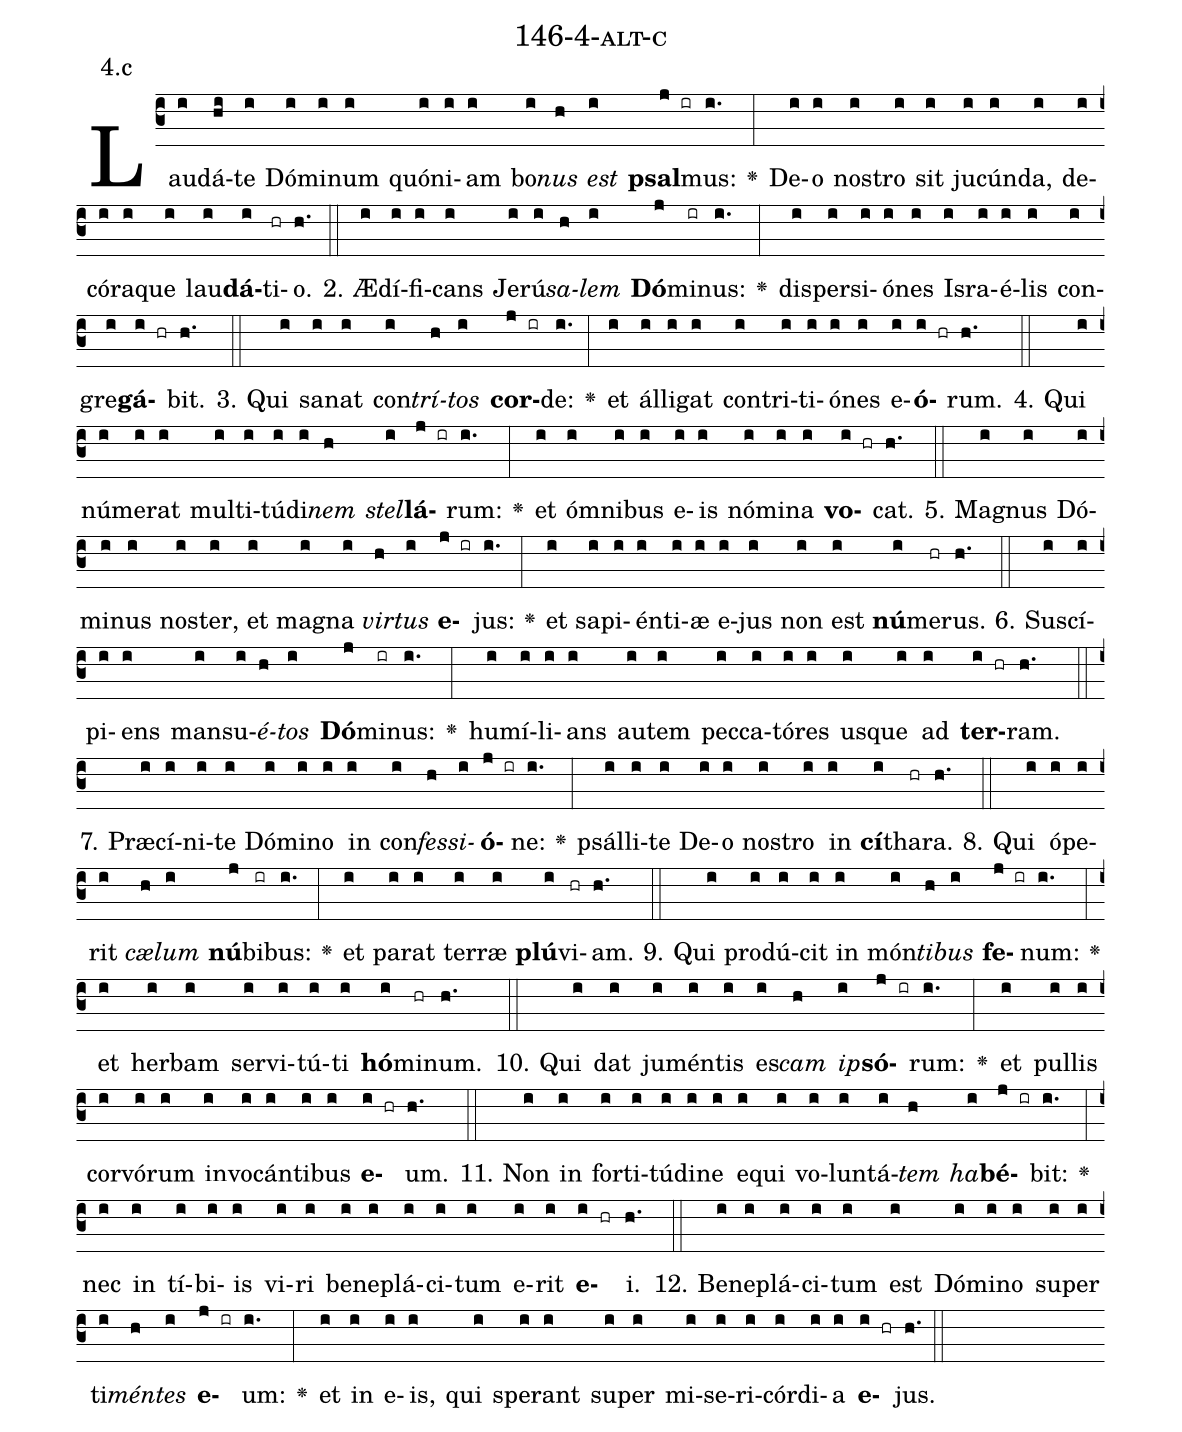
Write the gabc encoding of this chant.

name: 146-4-alt-c;
annotation: 4.c;
%%
(c3)Lau(i)dá(hi)te(i) Dó(i)mi(i)num(i) quón(i)i(i)am(i) bo(i)<i>nus</i>(h) <i>est</i>(i) <b>psal</b>(j ir)mus:(i.) <v>\greheightstar</v>(:) De(i)o(i) nos(i)tro(i) sit(i) ju(i)cún(i)da,(i) de(i)có(i)ra(i)que(i) lau(i)<b>dá</b>(i)ti(hr)o.(h.) (::)
2. Æ(i)dí(i)fi(i)cans(i) Je(i)rú(i)<i>sa</i>(h)<i>lem</i>(i) <b>Dó</b>(j)mi(ir)nus:(i.) <v>\greheightstar</v>(:) di(i)sper(i)si(i)ó(i)nes(i) Is(i)ra(i)é(i)lis(i) con(i)gre(i)<b>gá</b>(i hr)bit.(h.) (::)
3. Qui(i) sa(i)nat(i) con(i)<i>trí</i>(h)<i>tos</i>(i) <b>cor</b>(j ir)de:(i.) <v>\greheightstar</v>(:) et(i) ál(i)li(i)gat(i) con(i)tri(i)ti(i)ó(i)nes(i) e(i)<b>ó</b>(i hr)rum.(h.) (::)
4. Qui(i) nú(i)me(i)rat(i) mul(i)ti(i)tú(i)di(i)<i>nem</i>(h) <i>stel</i>(i)<b>lá</b>(j ir)rum:(i.) <v>\greheightstar</v>(:) et(i) óm(i)ni(i)bus(i) e(i)is(i) nó(i)mi(i)na(i) <b>vo</b>(i hr)cat.(h.) (::)
5. Ma(i)gnus(i) Dó(i)mi(i)nus(i) nos(i)ter,(i) et(i) ma(i)gna(i) <i>vir</i>(h)<i>tus</i>(i) <b>e</b>(j ir)jus:(i.) <v>\greheightstar</v>(:) et(i) sa(i)pi(i)én(i)ti(i)æ(i) e(i)jus(i) non(i) est(i) <b>nú</b>(i)me(hr)rus.(h.) (::)
6. Su(i)scí(i)pi(i)ens(i) man(i)su(i)<i>é</i>(h)<i>tos</i>(i) <b>Dó</b>(j)mi(ir)nus:(i.) <v>\greheightstar</v>(:) hu(i)mí(i)li(i)ans(i) au(i)tem(i) pec(i)ca(i)tó(i)res(i) us(i)que(i) ad(i) <b>ter</b>(i hr)ram.(h.) (::)
7. Præ(i)cí(i)ni(i)te(i) Dó(i)mi(i)no(i) in(i) con(i)<i>fes</i>(h)<i>si</i>(i)<b>ó</b>(j ir)ne:(i.) <v>\greheightstar</v>(:) psál(i)li(i)te(i) De(i)o(i) nos(i)tro(i) in(i) <b>cí</b>(i)tha(hr)ra.(h.) (::)
8. Qui(i) ó(i)pe(i)rit(i) <i>cæ</i>(h)<i>lum</i>(i) <b>nú</b>(j)bi(ir)bus:(i.) <v>\greheightstar</v>(:) et(i) pa(i)rat(i) ter(i)ræ(i) <b>plú</b>(i)vi(hr)am.(h.) (::)
9. Qui(i) pro(i)dú(i)cit(i) in(i) món(i)<i>ti</i>(h)<i>bus</i>(i) <b>fe</b>(j ir)num:(i.) <v>\greheightstar</v>(:) et(i) her(i)bam(i) ser(i)vi(i)tú(i)ti(i) <b>hó</b>(i)mi(hr)num.(h.) (::)
10. Qui(i) dat(i) ju(i)mén(i)tis(i) es(i)<i>cam</i>(h) <i>ip</i>(i)<b>só</b>(j ir)rum:(i.) <v>\greheightstar</v>(:) et(i) pul(i)lis(i) cor(i)vó(i)rum(i) in(i)vo(i)cán(i)ti(i)bus(i) <b>e</b>(i hr)um.(h.) (::)
11. Non(i) in(i) for(i)ti(i)tú(i)di(i)ne(i) e(i)qui(i) vo(i)lun(i)tá(i)<i>tem</i>(h) <i>ha</i>(i)<b>bé</b>(j ir)bit:(i.) <v>\greheightstar</v>(:) nec(i) in(i) tí(i)bi(i)is(i) vi(i)ri(i) be(i)ne(i)plá(i)ci(i)tum(i) e(i)rit(i) <b>e</b>(i hr)i.(h.) (::)
12. Be(i)ne(i)plá(i)ci(i)tum(i) est(i) Dó(i)mi(i)no(i) su(i)per(i) ti(i)<i>mén</i>(h)<i>tes</i>(i) <b>e</b>(j ir)um:(i.) <v>\greheightstar</v>(:) et(i) in(i) e(i)is,(i) qui(i) spe(i)rant(i) su(i)per(i) mi(i)se(i)ri(i)cór(i)di(i)a(i) <b>e</b>(i hr)jus.(h.) (::)
